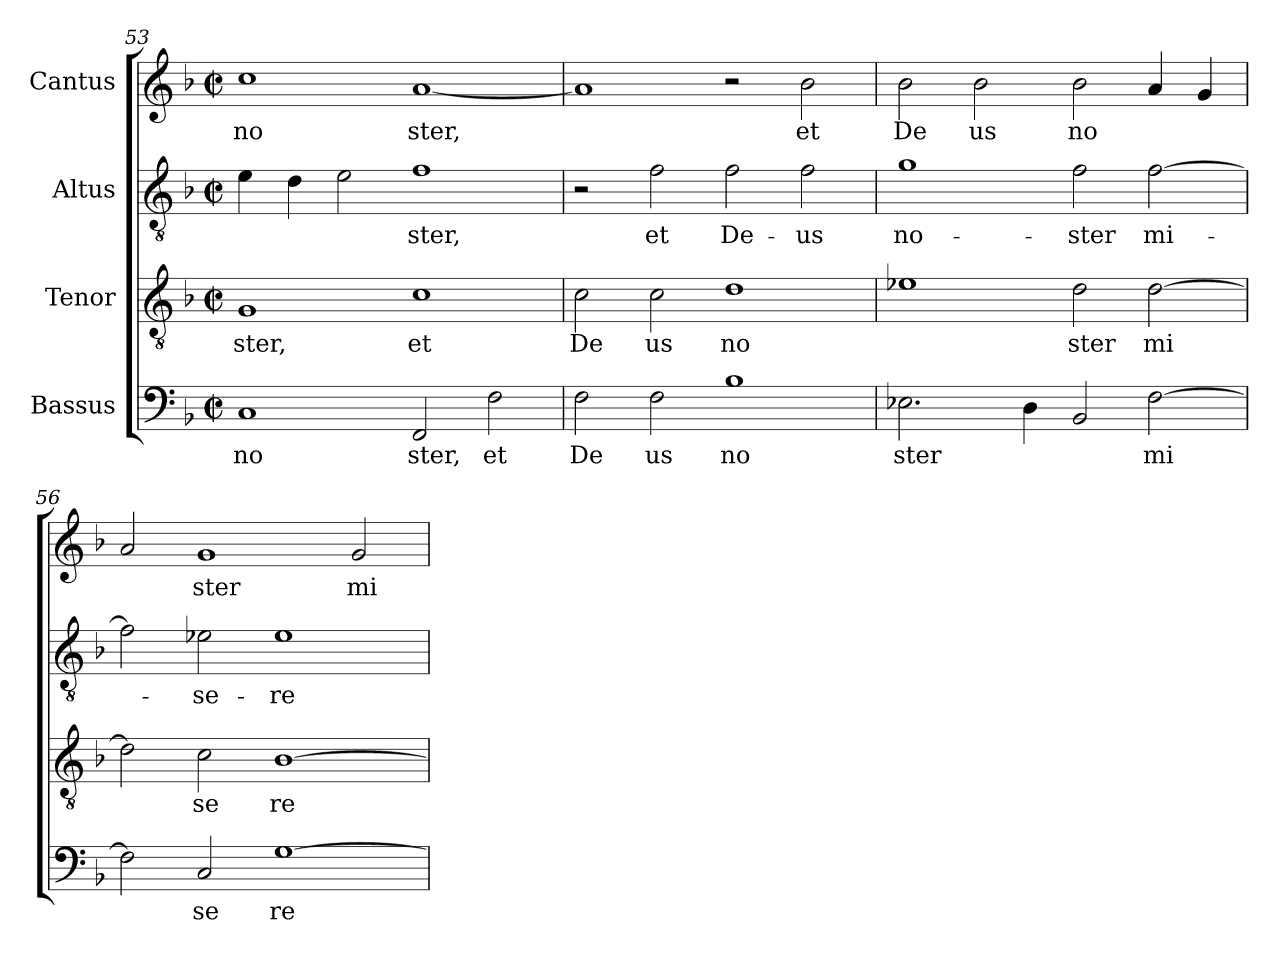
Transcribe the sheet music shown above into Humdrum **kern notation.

**kern	**text	**kern	**text	**kern	**text	**kern	**text
*part4	*part4	*part3	*part3	*part2	*part2	*part1	*part1
*staff4	*staff4	*staff3	*staff3	*staff2	*staff2	*staff1	*staff1
*I"Bassus	*	*I"Tenor	*	*I"Altus	*	*I"Cantus	*
*clefF4	*	*clefGv2	*	*clefGv2	*	*clefG2	*
*k[b-]	*	*k[b-]	*	*k[b-]	*	*k[b-]	*
*F:	*	*F:	*	*F:	*	*F:	*
*M2/2	*	*M2/2	*	*M2/2	*	*M2/2	*
*met(c|)	*	*met(c|)	*	*met(c|)	*	*met(c|)	*
=53	=53	=53	=53	=53	=53	=53	=53
!	!LO:LY:b:cj	!	!LO:LY:b:cj	!	!	!	!LO:LY:b:cj
1C	no	1G	ster,	4e\	.	1cc	no
.	.	.	.	4d\	.	.	.
.	.	.	.	2e\	.	.	.
!	!LO:LY:b:cj	!	!LO:LY:b:cj	!	!LO:LY:b:cj	!	!LO:LY:b
2FF/	ster,	1c	et	1f	-ster,	[<1a	ster,
!	!LO:LY:b:cj	!	!	!	!	!	!
2F\	et	.	.	.	.	.	.
=54	=54	=54	=54	=54	=54	=54	=54
!	!LO:LY:b:cj	!	!LO:LY:b:cj	!	!	!	!
2F\	De	2c\	De	2r	.	1a]	.
!	!LO:LY:b:cj	!	!LO:LY:b:cj	!	!LO:LY:b:cj	!	!
2F\	us	2c\	us	2f\	et	.	.
!	!LO:LY:b:cj	!	!LO:LY:b:cj	!	!LO:LY:b:cj	!	!
1B-	no	1d	no	2f\	De-	2r	.
!	!	!	!	!	!LO:LY:b:cj	!	!LO:LY:b:cj
.	.	.	.	2f\	-us	2b-\	et
=55	=55	=55	=55	=55	=55	=55	=55
!	!LO:LY:b	!	!	!	!LO:LY:b:cj	!	!LO:LY:b:cj
2.E-X\	ster	1e-X	.	1g	no-	2b-\	De
!	!	!	!	!	!	!	!LO:LY:b:cj
.	.	.	.	.	.	2b-\	us
4D\	.	.	.	.	.	.	.
!	!	!	!LO:LY:b:cj	!	!LO:LY:b:cj	!	!LO:LY:b:cj
2BB-/	.	2d\	ster	2f\	-ster	2b-\	no
!	!LO:LY:b	!	!LO:LY:b	!	!LO:LY:b	!	!
[>2F\	mi	[>2d\	mi	[>2f\	mi-	4a/	.
.	.	.	.	.	.	4g/	.
=56	=56	=56	=56	=56	=56	=56	=56
2F\]	.	2d\]	.	2f\]	.	2a/	.
!	!LO:LY:b:cj	!	!LO:LY:b:cj	!	!LO:LY:b:cj	!	!LO:LY:b:cj
2C/	se	2c\	se	2e-X\	-se-	1g	ster
!	!LO:LY:b:cj	!	!LO:LY:b:cj	!	!LO:LY:b:cj	!	!
[>1G	re	[>1B-	re	1e-	-re-	.	.
!	!	!	!	!	!	!	!LO:LY:b:cj
.	.	.	.	.	.	2g/	mi
=	=	=	=	=	=	=	=
*-	*-	*-	*-	*-	*-	*-	*-
